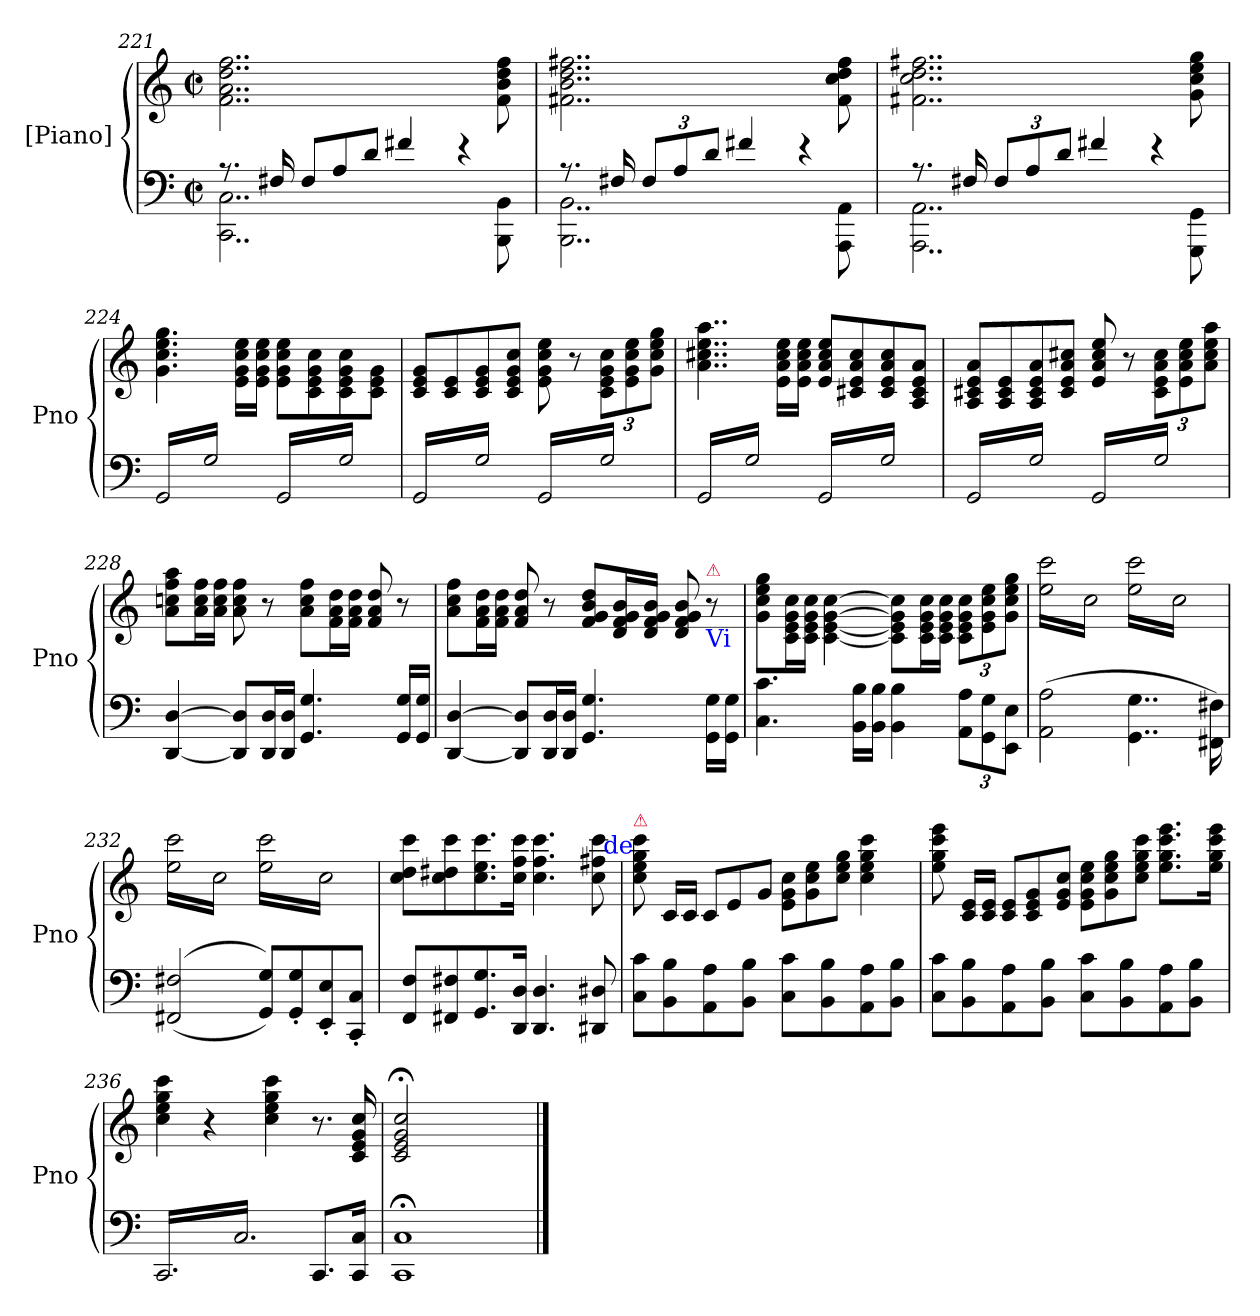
**kern	**kern
*part2	*part1
*staff2	*staff1
*I"[Piano]	*I"[Piano]
*I'Pno	*I'Pno
*clefF4	*clefG2
*k[]	*k[]
*M2/2	*M2/2
*met(c|)	*met(c|)
=221	=221
*^	*
8.r	2..CC\ 2..C\	2..f\ 2..a\ 2..dd\ 2..ff\
16F#X/	.	.
*Xtuplet	*	*
12F#/L	.	.
12A/	.	.
12d/J	.	.
4f#X/	.	.
4r	.	.
.	8BBB\ 8BB\	8f\ 8b\ 8dd\ 8ff\
=222	=222	=222
8.r	2..BBB\ 2..BB\	2..f#X\ 2..b\ 2..dd\ 2..ff#X\
16F#X/	.	.
*tuplet	*	*
12F#/L	.	.
12A/	.	.
12d/J	.	.
4f#X/	.	.
4r	.	.
.	8AAA\ 8AA\	8f#\ 8cc\ 8dd\ 8ff#\
=223	=223	=223
8.r	2..AAA\ 2..AA\	2..f#X\ 2..cc\ 2..dd\ 2..ff#X\
16F#X/	.	.
12F#/L	.	.
12A/	.	.
12d/J	.	.
4f#X/	.	.
4r	.	.
.	8GGG\ 8GG\	8g\ 8cc\ 8ee\ 8gg\
*v	*v	*
=224	=224
*tremolo	*
(<16GG/LL	4.g\ 4.cc\ 4.ee\ 4.gg\
16G/)	.
16GG/	.
16G/)	.
16GG/	.
16G/)	.
16GG/	16e\ 16g\ 16cc\ 16ee\LL
16G/)JJ	16e\ 16g\ 16cc\ 16ee\JJ
(<16GG/LL	8e\ 8g\ 8cc\ 8ee\L
16G/)	.
16GG/	8c\ 8e\ 8g\ 8cc\
16G/)	.
16GG/	8c\ 8e\ 8g\ 8cc\
16G/)	.
16GG/	8c\ 8e\ 8g\J
16G/)JJ	.
=225	=225
(<16GG/LL	8c/ 8e/ 8g/L
16G/)	.
16GG/	8c/ 8e/
16G/)	.
16GG/	8c/ 8e/ 8g/
16G/)	.
16GG/	8c/ 8e/ 8g/ 8cc/J
16G/)JJ	.
(<16GG/LL	8e\ 8g\ 8cc\ 8ee\
16G/)	.
16GG/	8r
16G/)	.
16GG/	12c\ 12e\ 12g\ 12cc\L
16G/)	.
.	12e\ 12g\ 12cc\ 12ee\
16GG/	.
.	12g\ 12cc\ 12ee\ 12gg\J
16G/)JJ	.
=226	=226
!	!LO:N:vis=4..
(<16GG/LL	4.a\ 4.cc#X\ 4.ee\ 4.aa\
16G/)	.
16GG/	.
16G/)	.
16GG/	.
16G/)	.
16GG/	16e\ 16a\ 16cc#\ 16ee\LL
16G/)JJ	16e\ 16a\ 16cc#\ 16ee\JJ
(<16GG/LL	8e/ 8a/ 8cc#/ 8ee/L
16G/)	.
16GG/	8c#X/ 8e/ 8a/ 8cc#/
16G/)	.
16GG/	8c#/ 8e/ 8a/ 8cc#/
16G/)	.
16GG/	8A/ 8c#/ 8e/ 8a/J
16G/)JJ	.
=227	=227
(<16GG/LL	8A/ 8c#X/ 8e/ 8a/L
16G/)	.
16GG/	8A/ 8c#/ 8e/
16G/)	.
16GG/	8A/ 8c#/ 8e/ 8a/
16G/)	.
16GG/	8c#/ 8e/ 8a/ 8cc#X/J
16G/)JJ	.
(<16GG/LL	8e/ 8a/ 8cc#/ 8ee/
16G/)	.
16GG/	8r
16G/)	.
16GG/	12c#\ 12e\ 12a\ 12cc#\L
16G/)	.
.	12e\ 12a\ 12cc#\ 12ee\
16GG/	.
.	12a\ 12cc#\ 12ee\ 12aa\J
16G/)JJ	.
*Xtremolo	*
=228	=228
[4DD/ [4D/	8a\ 8ccn\ 8ff\ 8aa\L
.	.
.	16a\ 16cc\ 16ff\L
.	16a\ 16cc\ 16ff\JJ
8DD]/ 8D]/L	8a\ 8cc\ 8ff\
16DD/ 16D/L	8r
16DD/ 16D/JJ	.
4.GG/ 4.G/	8a\ 8cc\ 8ff\L
.	16f\ 16a\ 16dd\L
.	16f\ 16a\ 16dd\JJ
.	8f/ 8a/ 8dd/
16GGi/ 16Gi/LL	8r
16GGi/ 16Gi/JJ	.
=229	=229
[4DD/ [4D/	8a\ 8cc\ 8ff\L
.	16f\ 16a\ 16dd\L
.	16f\ 16a\ 16dd\JJ
8DD]/ 8D]/L	8f/ 8a/ 8dd/
16DD/ 16D/L	8r
16DD/ 16D/JJ	.
4.GG/ 4.G/	8f/ 8g/ 8b/ 8dd/L
.	16d/ 16f/ 16g/ 16b/L
.	16d/ 16f/ 16g/ 16b/JJ
.	8d/ 8f/ 8g/ 8b/
!	!LO:TX:b:color=blue:t=Vi
!	!LO:TX:a:color=crimson:t=⚠
16GGi\ 16Gi\LL	8r
16GGi\ 16Gi\JJ	.
=230	=230
4.C\ 4.c\	8g\ 8cc\ 8ee\ 8gg\L
.	16c\ 16e\ 16g\ 16cc\L
.	16c\ 16e\ 16g\ 16cc\JJ
.	[4c\ [4e\ [4g\ [4cc\
16BB\ 16B\LL	.
16BB\ 16B\JJ	.
4BB\ 4B\	8c]\ 8e]\ 8g]\ 8cc]\L
.	16c\ 16e\ 16g\ 16cc\L
.	16c\ 16e\ 16g\ 16cc\JJ
12AA\ 12A\L	12c\ 12e\ 12g\ 12cc\L
12GG\ 12G\	12e\ 12g\ 12cc\ 12ee\
12EE\ 12E\J	12g\ 12cc\ 12ee\ 12gg\J
=231	=231
*	*tremolo
(>2AA\ 2A\	16ee\ 16ccc\LL
.	16cc\
.	16ee\ 16ccc\
.	16cc\
.	16ee\ 16ccc\
.	16cc\
.	16ee\ 16ccc\
.	16cc\JJ
4..GG\ 4..G\	(>16ee\ 16ccc\LL
.	16cc\)
.	16ee\ 16ccc\
.	16cc\)
.	16ee\ 16ccc\
.	16cc\)
.	16ee\ 16ccc\
16FF#X\ 16F#X\)	16cc\)JJ
=232	=232
(>(<2FF#X/ 2F#X/	(>16ee\ 16ccc\LL
.	16cc\)
.	16ee\ 16ccc\
.	16cc\)
.	16ee\ 16ccc\
.	16cc\)
.	16ee\ 16ccc\
.	16cc\)JJ
8GG/ 8G/L))	(>16ee\ 16ccc\LL
.	16cc\)
8GG'</ 8G'</	16ee\ 16ccc\
.	16cc\)
8EE'</ 8E'</	16ee\ 16ccc\
.	16cc\)
8CC'</ 8C'</J	16ee\ 16ccc\
.	16cc\)JJ
*	*Xtremolo
=233	=233
8FF/ 8F/L	8cc\ 8dd\ 8ccc\L
.	.
8FF#X/ 8F#X/	8cc\ 8dd#X\ 8ccc\
.	.
8.GG/ 8.G/	8.cc\ 8.ee\ 8.ccc\
16DD/ 16D/Jk	16cc\ 16ff\ 16ccc\Jk
4.DD/ 4.D/	4.cc\ 4.ff\ 4.ccc\
8DD#X/ 8D#X/	8cc\ 8ff#X\ 8ccc\
=234	=234
!	!LO:TX:a:color=crimson:t=⚠
!	!LO:TX:a:rj:color=blue:t=de
8C\ 8c\L	8cc\ 8ee\ 8gg\ 8ccc\
8BB\ 8B\	16c/LL
.	16c/JJ
*	*Xtuplet
8AA\ 8A\	12c/L
.	12e/
8BB\ 8B\J	.
.	12g/J
8C\ 8c\L	12e\ 12g\ 12cc\L
.	12g\ 12cc\ 12ee\
8BB\ 8B\	.
.	12cc\ 12ee\ 12gg\J
8AA\ 8A\	4cc\ 4ee\ 4gg\ 4ccc\
8BB\ 8B\J	.
=235	=235
8C\ 8c\L	8ee\ 8gg\ 8ccc\ 8eee\
8BB\ 8B\	16c/ 16e/LL
.	16c/ 16e/JJ
8AA\ 8A\	12c/ 12e/L
.	12c/ 12e/ 12g/
8BB\ 8B\J	.
.	12e/ 12g/ 12cc/J
8C\ 8c\L	12e\ 12g\ 12cc\ 12ee\L
.	12g\ 12cc\ 12ee\ 12gg\
8BB\ 8B\	.
.	12cc\ 12ee\ 12gg\ 12ccc\J
8AA\ 8A\	8.ee\ 8.gg\ 8.ccc\ 8.eee\L
8BB\ 8B\J	.
.	16ee\ 16gg\ 16ccc\ 16eee\Jk
=236	=236
*tremolo	*
16CC/LL	4cc\ 4ee\ 4gg\ 4ccc\
16C/	.
16CC/	.
16C/	.
16CC/	4r
16C/	.
16CC/	.
16C/	.
16CC/	4cc\ 4ee\ 4gg\ 4ccc\
16C/	.
16CC/	.
16C/JJ	.
*Xtremolo	*
8.CCi/L	8.r
.	.
.	.
16CCi/ 16Ci/Jk	16c/ 16e/ 16g/ 16cc/
=237	=237
1CCi; 1Ci;	2c;</ 2e;</ 2g;</ 2cc;</
.	.
.	2ryy
==	==
*-	*-
